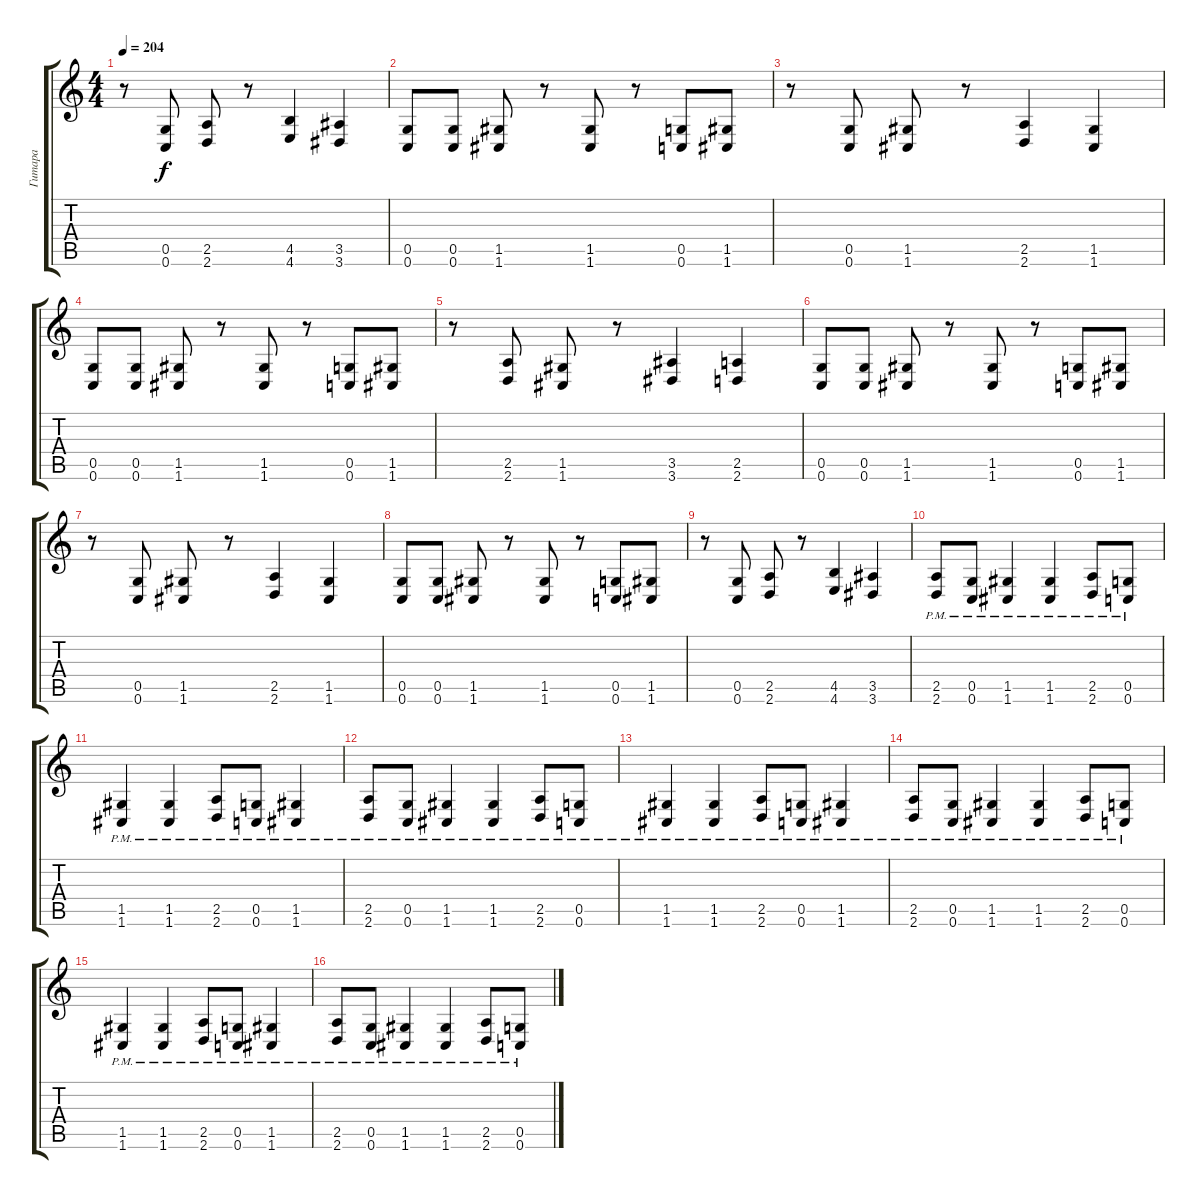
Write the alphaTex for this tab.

\track ("Гитара" "Гитара") {instrument overdrivenguitar}
\staff {score tabs}
\tuning (D4 A3 F3 C3 G2 C2) {hide}
\ts (4 4)
\tempo 204
\clef g2
\ks c
r.8{dy f} (0.5 0.6).8 (2.5 2.6).8 r.8 (4.5 4.6).4 (3.5 3.6).4 |
(0.5 0.6).8 (0.5 0.6).8 (1.5 1.6).8 r.8 (1.5 1.6).8 r.8 (0.5 0.6).8 (1.5 1.6).8 |
r.8 (0.5 0.6).8 (1.5 1.6).8 r.8 (2.5 2.6).4 (1.5 1.6).4 |
(0.5 0.6).8 (0.5 0.6).8 (1.5 1.6).8 r.8 (1.5 1.6).8 r.8 (0.5 0.6).8 (1.5 1.6).8 |
r.8 (2.5 2.6).8 (1.5 1.6).8 r.8 (3.5 3.6).4 (2.5 2.6).4 |
(0.5 0.6).8 (0.5 0.6).8 (1.5 1.6).8 r.8 (1.5 1.6).8 r.8 (0.5 0.6).8 (1.5 1.6).8 |
r.8 (0.5 0.6).8 (1.5 1.6).8 r.8 (2.5 2.6).4 (1.5 1.6).4 |
(0.5 0.6).8 (0.5 0.6).8 (1.5 1.6).8 r.8 (1.5 1.6).8 r.8 (0.5 0.6).8 (1.5 1.6).8 |
r.8 (0.5 0.6).8 (2.5 2.6).8 r.8 (4.5 4.6).4 (3.5 3.6).4 |
(2.5{pm} 2.6{pm}).8 (0.5{pm} 0.6{pm}).8 (1.5{pm} 1.6{pm}).4 (1.5{pm} 1.6{pm}).4 (2.5{pm} 2.6{pm}).8 (0.5{pm} 0.6{pm}).8 |
(1.5{pm} 1.6{pm}).4 (1.5{pm} 1.6{pm}).4 (2.5{pm} 2.6{pm}).8 (0.5{pm} 0.6{pm}).8 (1.5{pm} 1.6{pm}).4 |
(2.5{pm} 2.6{pm}).8 (0.5{pm} 0.6{pm}).8 (1.5{pm} 1.6{pm}).4 (1.5{pm} 1.6{pm}).4 (2.5{pm} 2.6{pm}).8 (0.5{pm} 0.6{pm}).8 |
(1.5{pm} 1.6{pm}).4 (1.5{pm} 1.6{pm}).4 (2.5{pm} 2.6{pm}).8 (0.5{pm} 0.6{pm}).8 (1.5{pm} 1.6{pm}).4 |
(2.5{pm} 2.6{pm}).8 (0.5{pm} 0.6{pm}).8 (1.5{pm} 1.6{pm}).4 (1.5{pm} 1.6{pm}).4 (2.5{pm} 2.6{pm}).8 (0.5{pm} 0.6{pm}).8 |
(1.5{pm} 1.6{pm}).4 (1.5{pm} 1.6{pm}).4 (2.5{pm} 2.6{pm}).8 (0.5{pm} 0.6{pm}).8 (1.5{pm} 1.6{pm}).4 |
(2.5{pm} 2.6{pm}).8 (0.5{pm} 0.6{pm}).8 (1.5{pm} 1.6{pm}).4 (1.5{pm} 1.6{pm}).4 (2.5{pm} 2.6{pm}).8 (0.5{pm} 0.6{pm}).8
